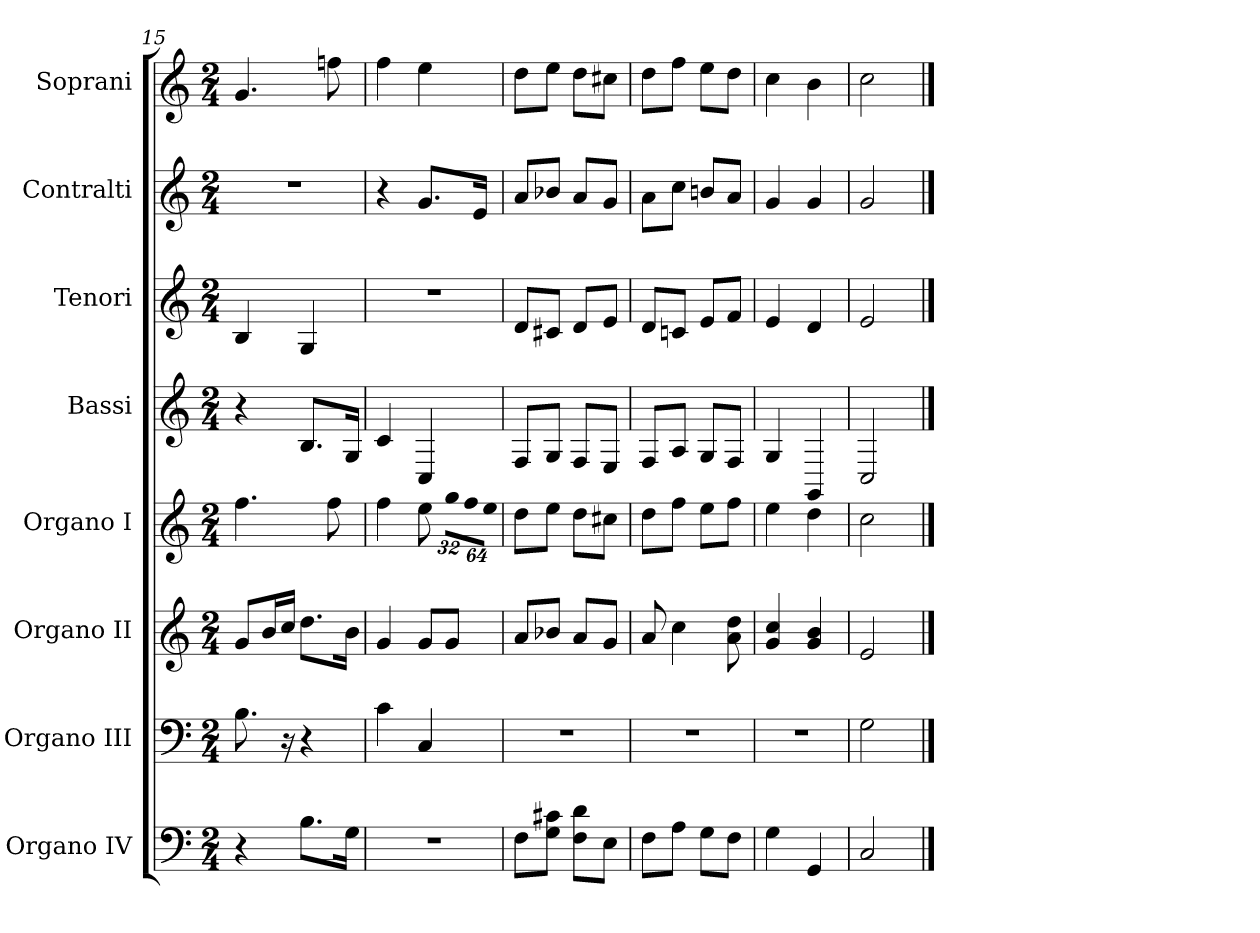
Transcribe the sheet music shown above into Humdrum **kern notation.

**kern	**kern	**kern	**kern	**kern	**kern	**kern	**kern
*part8	*part7	*part6	*part5	*part4	*part3	*part2	*part1
*staff8	*staff7	*staff6	*staff5	*staff4	*staff3	*staff2	*staff1
*I"Organo IV	*I"Organo III	*I"Organo II	*I"Organo I	*I"Bassi	*I"Tenori	*I"Contralti	*I"Soprani
*I'Organo IV	*I'Organo III	*I'Organo II	*I'Organo I	*I'Bassi	*I'Tenori	*I'Contralti	*I'Soprani
!!LO:PB:g=z
*clefF4	*clefF4	*clefG2	*clefG2	*clefG2	*clefG2	*clefG2	*clefG2
*k[]	*k[]	*k[]	*k[]	*k[]	*k[]	*k[]	*k[]
*C:	*C:	*C:	*C:	*C:	*C:	*C:	*C:
*M2/4	*M2/4	*M2/4	*M2/4	*M2/4	*M2/4	*M2/4	*M2/4
=15	=15	=15	=15	=15	=15	=15	=15
!	!	!	!	!	!	!LO:N:vis=1	!
4r	8.Bi\	8gi/L	4.ffi\	4r	4Bi/	2r	4.gi/
.	.	16bi/L	.	.	.	.	.
.	16r	16cci/JJ	.	.	.	.	.
8.Bi\L	4r	8.ddi\L	.	8.Bi/L	4Gi/	.	.
.	.	.	8ffi\	.	.	.	8ffni\
16Gi\Jk	.	16bi\Jk	.	16Gi/Jk	.	.	.
=16	=16	=16	=16	=16	=16	=16	=16
!LO:N:vis=1	!	!	!	!	!LO:N:vis=1	!	!
2r	4ci\	4gi/	4ffi\	4ci/	2r	4r	4ffi\
.	4Ci/	8gi/L	8eei\	4Ci/	.	8.gi/L	4eei\
*	*	*	*Xbrackettup	*	*	*	*
!	!	!	!LO:N:vis=16	!	!	!	!
.	.	8gi/J	512%21ggi\LL	.	.	.	.
!	!	!	!LO:N:vis=16	!	!	!	!
.	.	.	1024%43ffi\	.	.	.	.
.	.	.	.	.	.	16ei/Jk	.
!	!	!	!LO:N:vis=16	!	!	!	!
.	.	.	1024%43eei\JJ	.	.	.	.
=17	=17	=17	=17	=17	=17	=17	=17
!	!LO:N:vis=1	!	!	!	!	!	!
8Fi\L	2r	8ai/L	8ddi\L	8Fi/L	8di/L	8ai/L	8ddi\L
8Gi\ 8c#XiJ	.	8b-Xi/J	8eei\J	8Gi/J	8c#Xi/J	8b-Xi/J	8eei\J
8Fi\ 8diL	.	8ai/L	8ddi\L	8Fi/L	8di/L	8ai/L	8ddi\L
8Ei\J	.	8gi/J	8cc#Xi\J	8Ei/J	8ei/J	8gi/J	8cc#Xi\J
=18	=18	=18	=18	=18	=18	=18	=18
!	!LO:N:vis=1	!	!	!	!	!	!
8Fi\L	2r	8ai/	8ddi\L	8Fi/L	8di/L	8ai\L	8ddi\L
8Ai\J	.	4cci\	8ffi\J	8Ai/J	8cni/J	8cci\J	8ffi\J
8Gi\L	.	.	8eei\L	8Gi/L	8ei/L	8bni/L	8eei\L
8Fi\J	.	8ai\ 8ddi	8ffi\J	8Fi/J	8fi/J	8ai/J	8ddi\J
=19	=19	=19	=19	=19	=19	=19	=19
!	!LO:N:vis=1	!	!	!	!	!	!
4Gi\	2r	4gi/ 4cci	4eei\	4Gi/	4ei/	4gi/	4cci\
4GGi/	.	4gi/ 4bi	4ddi\	4GGi/	4di/	4gi/	4bi\
=20	=20	=20	=20	=20	=20	=20	=20
2Ci/	2Gi\	2ei/	2cci\	2Ci/	2ei/	2gi/	2cci\
==	==	==	==	==	==	==	==
*-	*-	*-	*-	*-	*-	*-	*-
